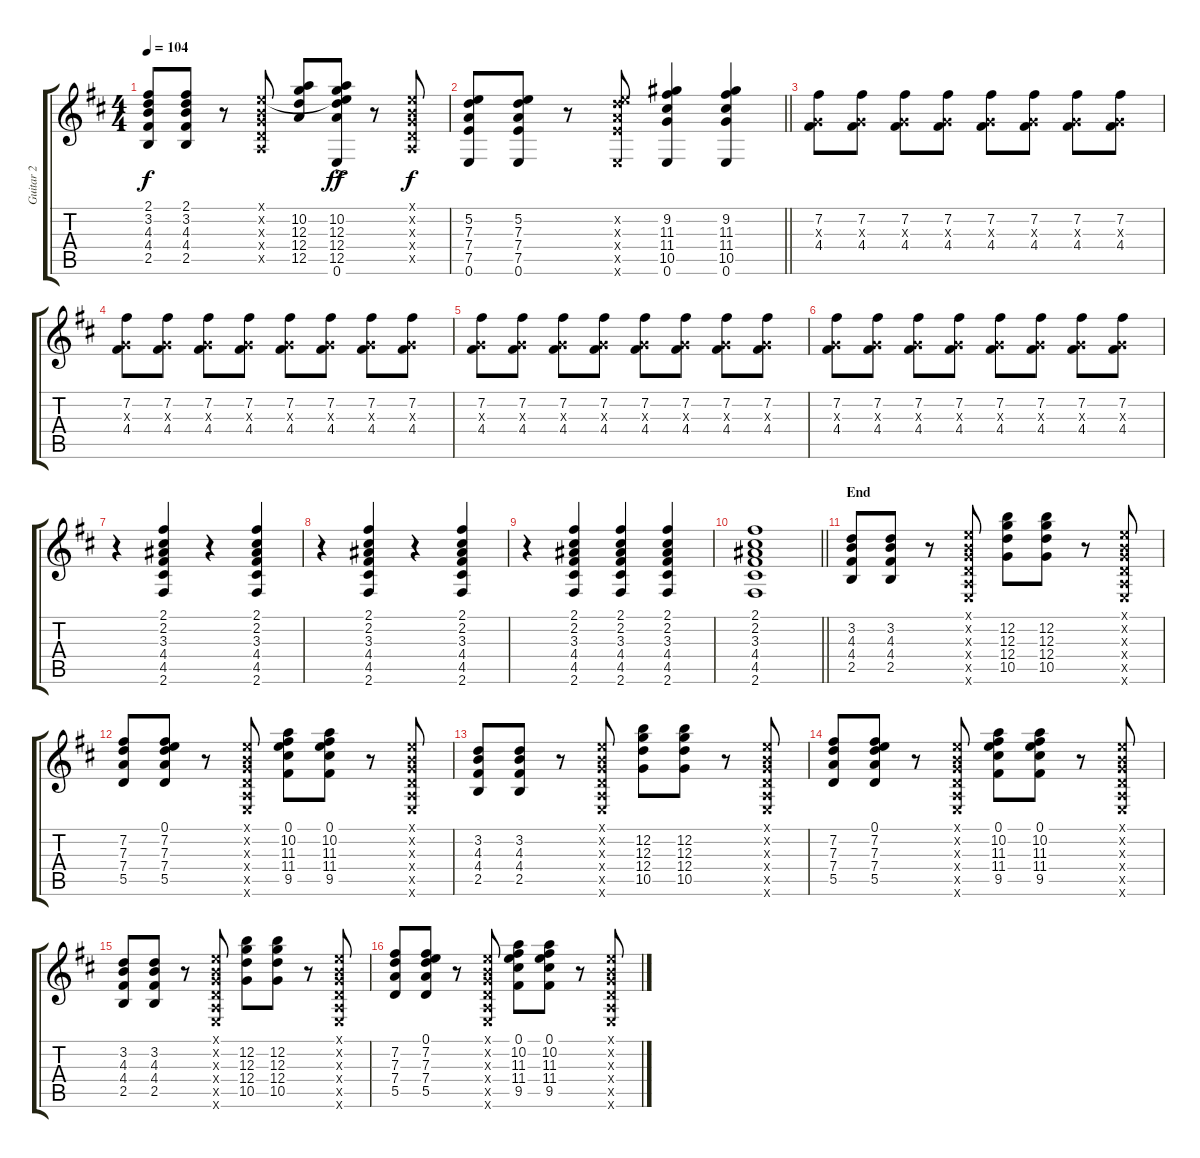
\track ("Guitar 2" "Guitar 2") {instrument electricguitarclean}
\staff {score tabs}
\tuning (E4 B3 G3 D3 A2 E2) {hide}
\ts (4 4)
\tempo 104
\clef g2
\ks d
(2.1 3.2 4.3 4.4 2.5).8{dy f} (2.1 3.2 4.3 4.4 2.5).8 r.8 (0.1{x} 0.2{x} 0.3{x} 0.4{x} 0.5{x}).8 (10.2 12.3 12.4 12.5).8 (0.1{t} 10.2{ac} 12.3{ac} 12.4{ac} 12.5{ac} 0.6{t}).8{dy ff} r.8 (0.1{x} 0.2{x} 0.3{x} 0.4{x} 0.5{x}).8{dy f} |
\barLineRight lightlight
(5.2 7.3 7.4 7.5 0.6).8 (5.2 7.3 7.4 7.5 0.6).8 r.8 (5.2{x} 7.3{x} 7.4{x} 7.5{x} 0.6{x}).8 (9.2 11.3 11.4 10.5 0.6).4 (9.2 11.3 11.4 10.5 0.6).4 |
(7.2 0.3{x} 4.4).8 (7.2 0.3{x} 4.4).8 (7.2 0.3{x} 4.4).8 (7.2 0.3{x} 4.4).8 (7.2 0.3{x} 4.4).8 (7.2 0.3{x} 4.4).8 (7.2 0.3{x} 4.4).8 (7.2 0.3{x} 4.4).8 |
(7.2 0.3{x} 4.4).8 (7.2 0.3{x} 4.4).8 (7.2 0.3{x} 4.4).8 (7.2 0.3{x} 4.4).8 (7.2 0.3{x} 4.4).8 (7.2 0.3{x} 4.4).8 (7.2 0.3{x} 4.4).8 (7.2 0.3{x} 4.4).8 |
(7.2 0.3{x} 4.4).8 (7.2 0.3{x} 4.4).8 (7.2 0.3{x} 4.4).8 (7.2 0.3{x} 4.4).8 (7.2 0.3{x} 4.4).8 (7.2 0.3{x} 4.4).8 (7.2 0.3{x} 4.4).8 (7.2 0.3{x} 4.4).8 |
(7.2 0.3{x} 4.4).8 (7.2 0.3{x} 4.4).8 (7.2 0.3{x} 4.4).8 (7.2 0.3{x} 4.4).8 (7.2 0.3{x} 4.4).8 (7.2 0.3{x} 4.4).8 (7.2 0.3{x} 4.4).8 (7.2 0.3{x} 4.4).8 |
r.4 (2.1 2.2 3.3 4.4 4.5 2.6).4 r.4 (2.1 2.2 3.3 4.4 4.5 2.6).4 |
r.4 (2.1 2.2 3.3 4.4 4.5 2.6).4 r.4 (2.1 2.2 3.3 4.4 4.5 2.6).4 |
r.4 (2.1 2.2 3.3 4.4 4.5 2.6).4 (2.1 2.2 3.3 4.4 4.5 2.6).4 (2.1 2.2 3.3 4.4 4.5 2.6).4 |
\barLineRight lightlight
(2.1 2.2 3.3 4.4 4.5 2.6).1 |
\section ("" "End")
(3.2 4.3 4.4 2.5).8 (3.2 4.3 4.4 2.5).8 r.8 (0.1{x} 0.2{x} 0.3{x} 0.4{x} 0.5{x} 0.6{x}).8 (12.2 12.3 12.4 10.5).8 (12.2 12.3 12.4 10.5).8 r.8 (0.1{x} 0.2{x} 0.3{x} 0.4{x} 0.5{x} 0.6{x}).8 |
(7.2 7.3 7.4 5.5).8 (0.1 7.2 7.3 7.4 5.5).8 r.8 (0.1{x} 0.2{x} 0.3{x} 0.4{x} 0.5{x} 0.6{x}).8 (0.1 10.2 11.3 11.4 9.5).8 (0.1 10.2 11.3 11.4 9.5).8 r.8 (0.1{x} 0.2{x} 0.3{x} 0.4{x} 0.5{x} 0.6{x}).8 |
(3.2 4.3 4.4 2.5).8 (3.2 4.3 4.4 2.5).8 r.8 (0.1{x} 0.2{x} 0.3{x} 0.4{x} 0.5{x} 0.6{x}).8 (12.2 12.3 12.4 10.5).8 (12.2 12.3 12.4 10.5).8 r.8 (0.1{x} 0.2{x} 0.3{x} 0.4{x} 0.5{x} 0.6{x}).8 |
(7.2 7.3 7.4 5.5).8 (0.1 7.2 7.3 7.4 5.5).8 r.8 (0.1{x} 0.2{x} 0.3{x} 0.4{x} 0.5{x} 0.6{x}).8 (0.1 10.2 11.3 11.4 9.5).8 (0.1 10.2 11.3 11.4 9.5).8 r.8 (0.1{x} 0.2{x} 0.3{x} 0.4{x} 0.5{x} 0.6{x}).8 |
(3.2 4.3 4.4 2.5).8 (3.2 4.3 4.4 2.5).8 r.8 (0.1{x} 0.2{x} 0.3{x} 0.4{x} 0.5{x} 0.6{x}).8 (12.2 12.3 12.4 10.5).8 (12.2 12.3 12.4 10.5).8 r.8 (0.1{x} 0.2{x} 0.3{x} 0.4{x} 0.5{x} 0.6{x}).8 |
(7.2 7.3 7.4 5.5).8 (0.1 7.2 7.3 7.4 5.5).8 r.8 (0.1{x} 0.2{x} 0.3{x} 0.4{x} 0.5{x} 0.6{x}).8 (0.1 10.2 11.3 11.4 9.5).8 (0.1 10.2 11.3 11.4 9.5).8 r.8 (0.1{x} 0.2{x} 0.3{x} 0.4{x} 0.5{x} 0.6{x}).8
